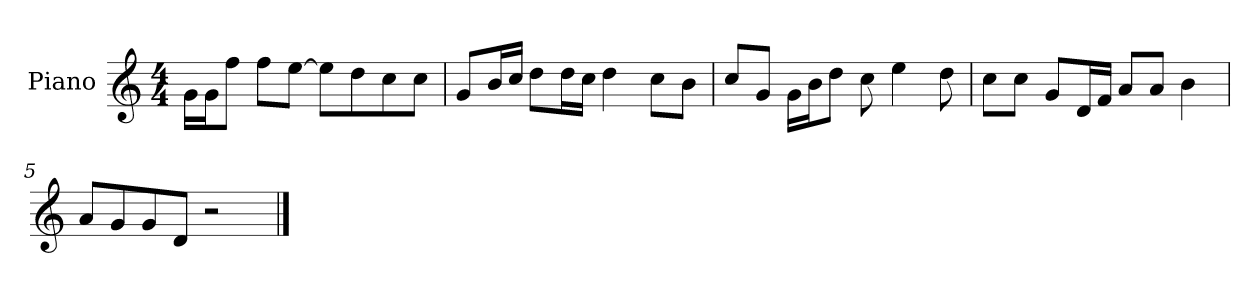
**kern
*part1
*staff1
*I"Piano
*I'P-no
*clefG2
*k[]
*M4/4
*MM90
=1
16g\LL
16g\J
8ff\J
8ff\L
[8ee\J
8ee\L]
8dd\
8cc\
8cc\J
=2
8g/L
16b/L
16cc/JJ
8dd\L
16dd\L
16cc\JJ
4dd\
8cc\L
8b\J
=3
8cc/L
8g/J
16g\LL
16b\J
8dd\J
8cc\
4ee\
8dd\
=4
8cc\L
8cc\J
8g/L
16d/L
16f/JJ
8a/L
8a/J
4b\
=5
8a/L
8g/
8g/
8d/J
2r
==
*-
